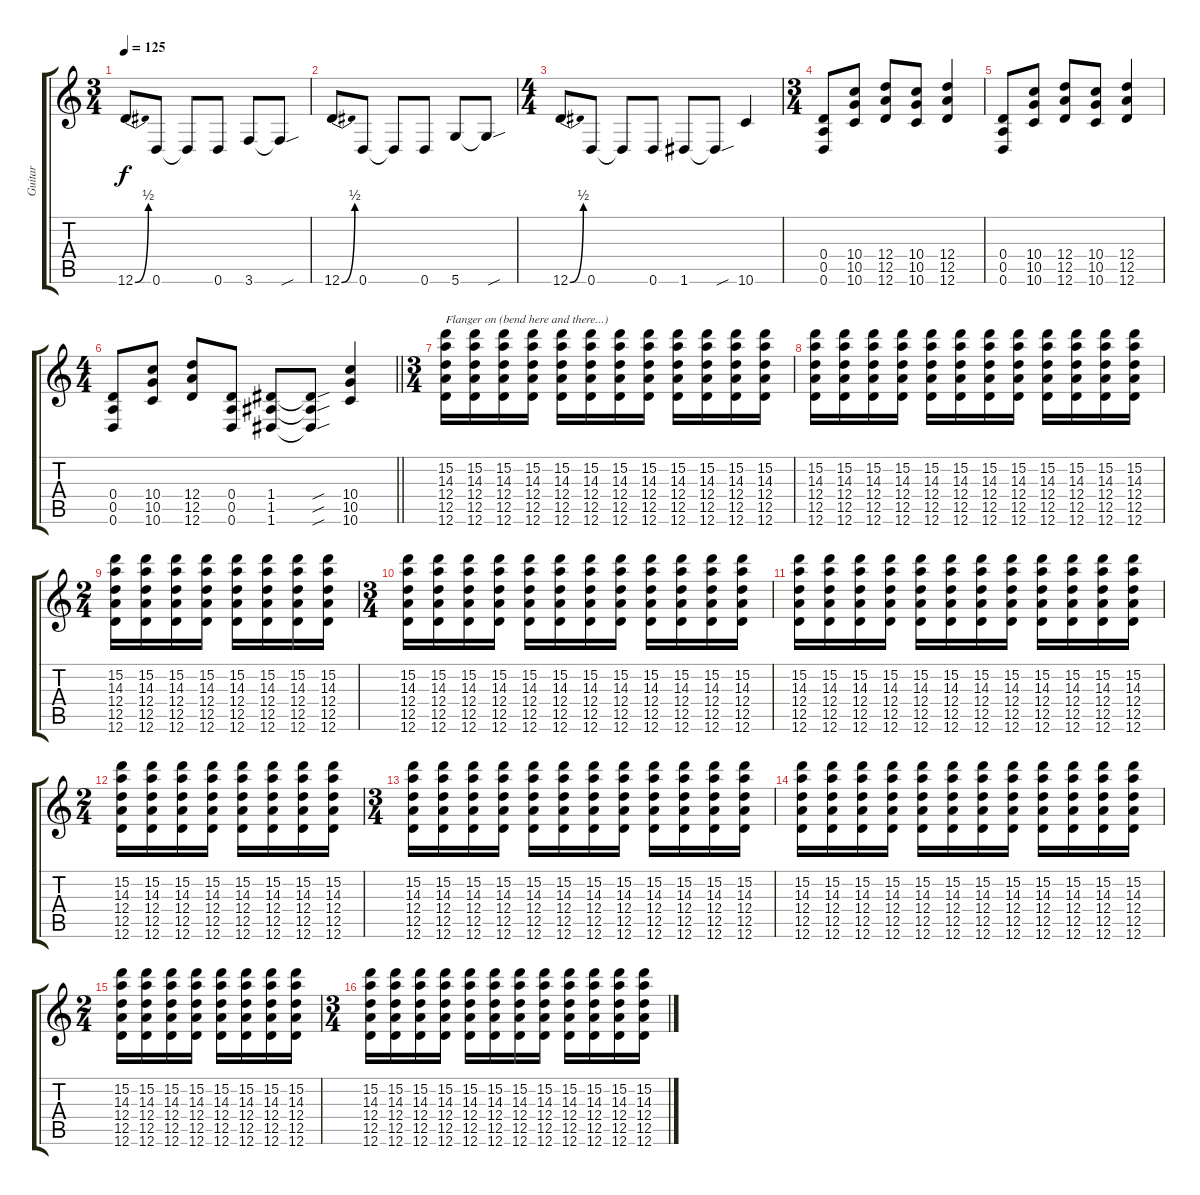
\track ("Guitar" "Guitar") {instrument overdrivenguitar}
\staff {score tabs}
\tuning (E4 B3 G3 D3 A2 D2) {hide}
\ts (3 4)
\tempo 125
\clef g2
\ks c
12.6{be (bend 0 0 60 2)}.8{dy f} 0.6.8 0.6{t}.8 0.6.8 3.6.8 3.6{sou t}.8 |
12.6{be (bend 0 0 60 2)}.8 0.6.8 0.6{t}.8 0.6.8 5.6.8 5.6{sou t}.8 |
\ts (4 4)
12.6{be (bend 0 0 60 2)}.8 0.6.8 0.6{t}.8 0.6.8 1.6.8 1.6{sou t}.8 10.6.4 |
\ts (3 4)
(0.4 0.5 0.6).8 (10.4 10.5 10.6).8 (12.4 12.5 12.6).8 (10.4 10.5 10.6).8 (12.4 12.5 12.6).4 |
(0.4 0.5 0.6).8 (10.4 10.5 10.6).8 (12.4 12.5 12.6).8 (10.4 10.5 10.6).8 (12.4 12.5 12.6).4 |
\ts (4 4)
\barLineRight lightlight
(0.4 0.5 0.6).8 (10.4 10.5 10.6).8 (12.4 12.5 12.6).8 (0.4 0.5 0.6).8 (1.4 1.5 1.6).8 (1.4{sou t} 1.5{sou t} 1.6{sou t}).8 (10.4 10.5 10.6).4 |
\ts (3 4)
\section ("" "")
(15.2 14.3 12.4 12.5 12.6).16{txt "Flanger on (bend here and there...)"} (15.2 14.3 12.4 12.5 12.6).16 (15.2 14.3 12.4 12.5 12.6).16 (15.2 14.3 12.4 12.5 12.6).16 (15.2 14.3 12.4 12.5 12.6).16 (15.2 14.3 12.4 12.5 12.6).16 (15.2 14.3 12.4 12.5 12.6).16 (15.2 14.3 12.4 12.5 12.6).16 (15.2 14.3 12.4 12.5 12.6).16 (15.2 14.3 12.4 12.5 12.6).16 (15.2 14.3 12.4 12.5 12.6).16 (15.2 14.3 12.4 12.5 12.6).16 |
(15.2 14.3 12.4 12.5 12.6).16 (15.2 14.3 12.4 12.5 12.6).16 (15.2 14.3 12.4 12.5 12.6).16 (15.2 14.3 12.4 12.5 12.6).16 (15.2 14.3 12.4 12.5 12.6).16 (15.2 14.3 12.4 12.5 12.6).16 (15.2 14.3 12.4 12.5 12.6).16 (15.2 14.3 12.4 12.5 12.6).16 (15.2 14.3 12.4 12.5 12.6).16 (15.2 14.3 12.4 12.5 12.6).16 (15.2 14.3 12.4 12.5 12.6).16 (15.2 14.3 12.4 12.5 12.6).16 |
\ts (2 4)
(15.2 14.3 12.4 12.5 12.6).16 (15.2 14.3 12.4 12.5 12.6).16 (15.2 14.3 12.4 12.5 12.6).16 (15.2 14.3 12.4 12.5 12.6).16 (15.2 14.3 12.4 12.5 12.6).16 (15.2 14.3 12.4 12.5 12.6).16 (15.2 14.3 12.4 12.5 12.6).16 (15.2 14.3 12.4 12.5 12.6).16 |
\ts (3 4)
(15.2 14.3 12.4 12.5 12.6).16 (15.2 14.3 12.4 12.5 12.6).16 (15.2 14.3 12.4 12.5 12.6).16 (15.2 14.3 12.4 12.5 12.6).16 (15.2 14.3 12.4 12.5 12.6).16 (15.2 14.3 12.4 12.5 12.6).16 (15.2 14.3 12.4 12.5 12.6).16 (15.2 14.3 12.4 12.5 12.6).16 (15.2 14.3 12.4 12.5 12.6).16 (15.2 14.3 12.4 12.5 12.6).16 (15.2 14.3 12.4 12.5 12.6).16 (15.2 14.3 12.4 12.5 12.6).16 |
(15.2 14.3 12.4 12.5 12.6).16 (15.2 14.3 12.4 12.5 12.6).16 (15.2 14.3 12.4 12.5 12.6).16 (15.2 14.3 12.4 12.5 12.6).16 (15.2 14.3 12.4 12.5 12.6).16 (15.2 14.3 12.4 12.5 12.6).16 (15.2 14.3 12.4 12.5 12.6).16 (15.2 14.3 12.4 12.5 12.6).16 (15.2 14.3 12.4 12.5 12.6).16 (15.2 14.3 12.4 12.5 12.6).16 (15.2 14.3 12.4 12.5 12.6).16 (15.2 14.3 12.4 12.5 12.6).16 |
\ts (2 4)
(15.2 14.3 12.4 12.5 12.6).16 (15.2 14.3 12.4 12.5 12.6).16 (15.2 14.3 12.4 12.5 12.6).16 (15.2 14.3 12.4 12.5 12.6).16 (15.2 14.3 12.4 12.5 12.6).16 (15.2 14.3 12.4 12.5 12.6).16 (15.2 14.3 12.4 12.5 12.6).16 (15.2 14.3 12.4 12.5 12.6).16 |
\ts (3 4)
(15.2 14.3 12.4 12.5 12.6).16 (15.2 14.3 12.4 12.5 12.6).16 (15.2 14.3 12.4 12.5 12.6).16 (15.2 14.3 12.4 12.5 12.6).16 (15.2 14.3 12.4 12.5 12.6).16 (15.2 14.3 12.4 12.5 12.6).16 (15.2 14.3 12.4 12.5 12.6).16 (15.2 14.3 12.4 12.5 12.6).16 (15.2 14.3 12.4 12.5 12.6).16 (15.2 14.3 12.4 12.5 12.6).16 (15.2 14.3 12.4 12.5 12.6).16 (15.2 14.3 12.4 12.5 12.6).16 |
(15.2 14.3 12.4 12.5 12.6).16 (15.2 14.3 12.4 12.5 12.6).16 (15.2 14.3 12.4 12.5 12.6).16 (15.2 14.3 12.4 12.5 12.6).16 (15.2 14.3 12.4 12.5 12.6).16 (15.2 14.3 12.4 12.5 12.6).16 (15.2 14.3 12.4 12.5 12.6).16 (15.2 14.3 12.4 12.5 12.6).16 (15.2 14.3 12.4 12.5 12.6).16 (15.2 14.3 12.4 12.5 12.6).16 (15.2 14.3 12.4 12.5 12.6).16 (15.2 14.3 12.4 12.5 12.6).16 |
\ts (2 4)
(15.2 14.3 12.4 12.5 12.6).16 (15.2 14.3 12.4 12.5 12.6).16 (15.2 14.3 12.4 12.5 12.6).16 (15.2 14.3 12.4 12.5 12.6).16 (15.2 14.3 12.4 12.5 12.6).16 (15.2 14.3 12.4 12.5 12.6).16 (15.2 14.3 12.4 12.5 12.6).16 (15.2 14.3 12.4 12.5 12.6).16 |
\ts (3 4)
(15.2 14.3 12.4 12.5 12.6).16 (15.2 14.3 12.4 12.5 12.6).16 (15.2 14.3 12.4 12.5 12.6).16 (15.2 14.3 12.4 12.5 12.6).16 (15.2 14.3 12.4 12.5 12.6).16 (15.2 14.3 12.4 12.5 12.6).16 (15.2 14.3 12.4 12.5 12.6).16 (15.2 14.3 12.4 12.5 12.6).16 (15.2 14.3 12.4 12.5 12.6).16 (15.2 14.3 12.4 12.5 12.6).16 (15.2 14.3 12.4 12.5 12.6).16 (15.2 14.3 12.4 12.5 12.6).16
